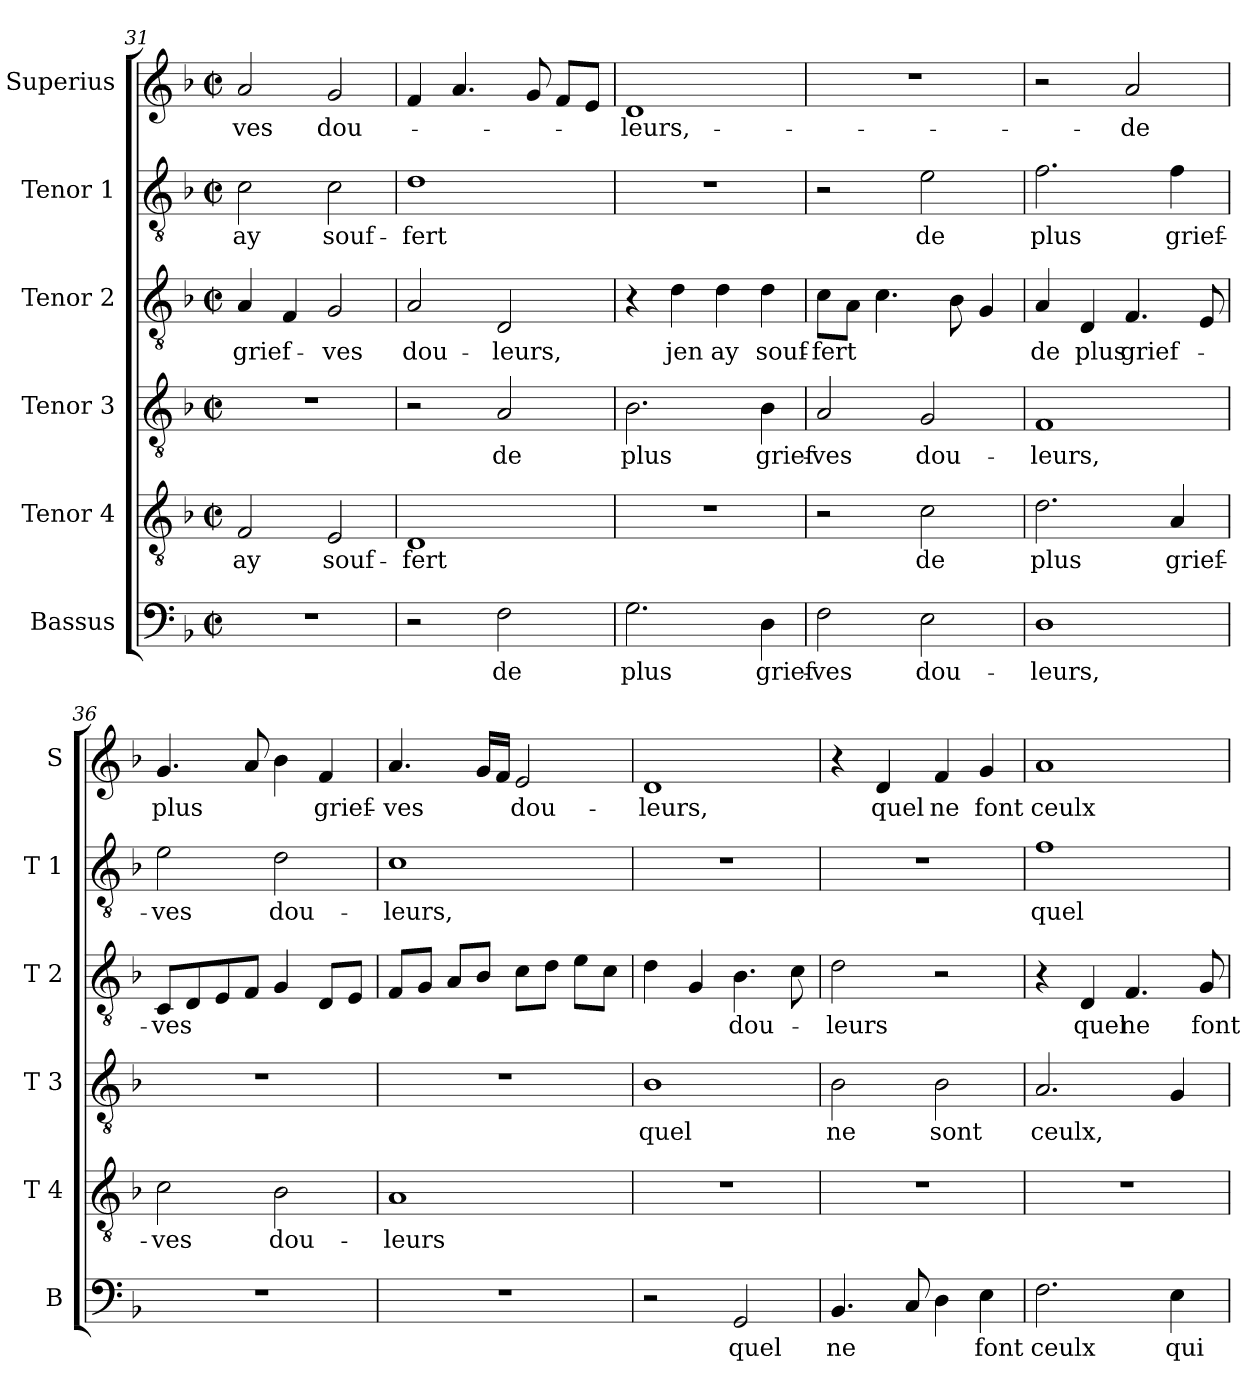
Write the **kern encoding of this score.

**kern	**text	**kern	**text	**kern	**text	**kern	**text	**kern	**text	**kern	**text
*part6	*part6	*part5	*part5	*part4	*part4	*part3	*part3	*part2	*part2	*part1	*part1
*staff6	*staff6	*staff5	*staff5	*staff4	*staff4	*staff3	*staff3	*staff2	*staff2	*staff1	*staff1
*I"Bassus	*	*I"Tenor 4	*	*I"Tenor 3	*	*I"Tenor 2	*	*I"Tenor 1	*	*I"Superius	*
*I'B	*	*I'T 4	*	*I'T 3	*	*I'T 2	*	*I'T 1	*	*I'S	*
*clefF4	*	*clefGv2	*	*clefGv2	*	*clefGv2	*	*clefGv2	*	*clefG2	*
*k[b-]	*	*k[b-]	*	*k[b-]	*	*k[b-]	*	*k[b-]	*	*k[b-]	*
*F:	*	*F:	*	*F:	*	*F:	*	*F:	*	*F:	*
*M2/2	*	*M2/2	*	*M2/2	*	*M2/2	*	*M2/2	*	*M2/2	*
*met(c|)	*	*met(c|)	*	*met(c|)	*	*met(c|)	*	*met(c|)	*	*met(c|)	*
=31	=31	=31	=31	=31	=31	=31	=31	=31	=31	=31	=31
!	!	!	!LO:LY:b	!	!	!	!LO:LY:b	!	!LO:LY:b	!	!LO:LY:b
1r	.	2F/	ay	1r	.	4A/	grief-	2c\	ay	2a/	-ves
.	.	.	.	.	.	4F/	.	.	.	.	.
!	!	!	!LO:LY:b	!	!	!	!LO:LY:b	!	!LO:LY:b	!	!LO:LY:b
.	.	2E/	souf-	.	.	2G/	-ves	2c\	souf-	2g/	dou-
=32	=32	=32	=32	=32	=32	=32	=32	=32	=32	=32	=32
!	!	!	!LO:LY:b	!	!	!	!LO:LY:b	!	!LO:LY:b	!	!
2r	.	1D	-fert	2r	.	2A/	dou-	1d	-fert	4f/	.
.	.	.	.	.	.	.	.	.	.	4.a/	.
!	!LO:LY:b	!	!	!	!LO:LY:b	!	!LO:LY:b	!	!	!	!
2F\	de	.	.	2A/	de	2D/	-leurs,	.	.	.	.
.	.	.	.	.	.	.	.	.	.	8g/	.
.	.	.	.	.	.	.	.	.	.	8f/L	.
.	.	.	.	.	.	.	.	.	.	8e/J	.
=33	=33	=33	=33	=33	=33	=33	=33	=33	=33	=33	=33
!	!LO:LY:b	!	!	!	!LO:LY:b	!	!	!	!	!	!LO:LY:b
2.G\	plus	1r	.	2.B-\	plus	4r	.	1r	.	1d	-leurs,-
!	!	!	!	!	!	!	!LO:LY:b	!	!	!	!
.	.	.	.	.	.	4d\	jen	.	.	.	.
!	!	!	!	!	!	!	!LO:LY:b	!	!	!	!
.	.	.	.	.	.	4d\	ay	.	.	.	.
!	!LO:LY:b	!	!	!	!LO:LY:b	!	!LO:LY:b	!	!	!	!
4D\	grief-	.	.	4B-\	grief-	4d\	souf-	.	.	.	.
=34	=34	=34	=34	=34	=34	=34	=34	=34	=34	=34	=34
!	!LO:LY:b	!	!	!	!LO:LY:b	!	!LO:LY:b	!	!	!	!
2F\	-ves	2r	.	2A/	-ves	8c\L	-fert	2r	.	1r	.
.	.	.	.	.	.	8A\J	.	.	.	.	.
.	.	.	.	.	.	4.c\	.	.	.	.	.
!	!LO:LY:b	!	!LO:LY:b	!	!LO:LY:b	!	!	!	!LO:LY:b	!	!
2E\	dou-	2c\	de	2G/	dou-	.	.	2e\	de	.	.
.	.	.	.	.	.	8B-\	.	.	.	.	.
.	.	.	.	.	.	4G/	.	.	.	.	.
=35	=35	=35	=35	=35	=35	=35	=35	=35	=35	=35	=35
!	!LO:LY:b	!	!LO:LY:b	!	!LO:LY:b	!	!LO:LY:b	!	!LO:LY:b	!	!
1D	-leurs,	2.d\	plus	1F	-leurs,	4A/	de	2.f\	plus	2r	.
!	!	!	!	!	!	!	!LO:LY:b	!	!	!	!
.	.	.	.	.	.	4D/	plus	.	.	.	.
!	!	!	!	!	!	!	!LO:LY:b	!	!	!	!LO:LY:b
.	.	.	.	.	.	4.F/	grief-	.	.	2a/	-de
!	!	!	!LO:LY:b	!	!	!	!	!	!LO:LY:b	!	!
.	.	4A/	grief-	.	.	.	.	4f\	grief-	.	.
.	.	.	.	.	.	8E/	.	.	.	.	.
!!LO:PB:g=z
=36	=36	=36	=36	=36	=36	=36	=36	=36	=36	=36	=36
!	!	!	!LO:LY:b	!	!	!	!LO:LY:b	!	!LO:LY:b	!	!LO:LY:b
1r	.	2c\	-ves	1r	.	8C/L	-ves	2e\	-ves	4.g/	plus
.	.	.	.	.	.	8D/	.	.	.	.	.
.	.	.	.	.	.	8E/	.	.	.	.	.
.	.	.	.	.	.	8F/J	.	.	.	8a/	.
!	!	!	!LO:LY:b	!	!	!	!	!	!LO:LY:b	!	!
.	.	2B-\	dou-	.	.	4G/	.	2d\	dou-	4b-\	.
!	!	!	!	!	!	!	!	!	!	!	!LO:LY:b
.	.	.	.	.	.	8D/L	.	.	.	4f/	grief-
.	.	.	.	.	.	8E/J	.	.	.	.	.
=37	=37	=37	=37	=37	=37	=37	=37	=37	=37	=37	=37
!	!	!	!LO:LY:b	!	!	!	!	!	!LO:LY:b	!	!LO:LY:b
1r	.	1A	-leurs	1r	.	8F/L	.	1c	-leurs,	4.a/	-ves
.	.	.	.	.	.	8G/J	.	.	.	.	.
.	.	.	.	.	.	8A/L	.	.	.	.	.
.	.	.	.	.	.	8B-/J	.	.	.	16g/LL	.
.	.	.	.	.	.	.	.	.	.	16f/JJ	.
!	!	!	!	!	!	!	!	!	!	!	!LO:LY:b
.	.	.	.	.	.	8c\L	.	.	.	2e/	dou-
.	.	.	.	.	.	8d\J	.	.	.	.	.
.	.	.	.	.	.	8e\L	.	.	.	.	.
.	.	.	.	.	.	8c\J	.	.	.	.	.
=38	=38	=38	=38	=38	=38	=38	=38	=38	=38	=38	=38
!	!	!	!	!	!LO:LY:b	!	!	!	!	!	!LO:LY:b
2r	.	1r	.	1B-	quel	4d\	.	1r	.	1d	-leurs,
.	.	.	.	.	.	4G/	.	.	.	.	.
!	!LO:LY:b	!	!	!	!	!	!LO:LY:b	!	!	!	!
2GG/	quel	.	.	.	.	4.B-\	dou-	.	.	.	.
.	.	.	.	.	.	8c\	.	.	.	.	.
=39	=39	=39	=39	=39	=39	=39	=39	=39	=39	=39	=39
!	!LO:LY:b	!	!	!	!LO:LY:b	!	!LO:LY:b	!	!	!	!
4.BB-/	ne	1r	.	2B-\	ne	2d\	-leurs	1r	.	4r	.
!	!	!	!	!	!	!	!	!	!	!	!LO:LY:b
.	.	.	.	.	.	.	.	.	.	4d/	quel
8C/	.	.	.	.	.	.	.	.	.	.	.
!	!	!	!	!	!LO:LY:b	!	!	!	!	!	!LO:LY:b
4D\	.	.	.	2B-\	sont	2r	.	.	.	4f/	ne
!	!LO:LY:b	!	!	!	!	!	!	!	!	!	!LO:LY:b
4E\	font	.	.	.	.	.	.	.	.	4g/	font
=40	=40	=40	=40	=40	=40	=40	=40	=40	=40	=40	=40
!	!LO:LY:b	!	!	!	!LO:LY:b	!	!	!	!LO:LY:b	!	!LO:LY:b
2.F\	ceulx	1r	.	2.A/	ceulx,	4r	.	1f	quel	1a	ceulx
!	!	!	!	!	!	!	!LO:LY:b	!	!	!	!
.	.	.	.	.	.	4D/	quel	.	.	.	.
!	!	!	!	!	!	!	!LO:LY:b	!	!	!	!
.	.	.	.	.	.	4.F/	ne	.	.	.	.
!	!LO:LY:b	!	!	!	!	!	!	!	!	!	!
4E\	qui	.	.	4G/	.	.	.	.	.	.	.
!	!	!	!	!	!	!	!LO:LY:b	!	!	!	!
.	.	.	.	.	.	8G/	font	.	.	.	.
=	=	=	=	=	=	=	=	=	=	=	=
*-	*-	*-	*-	*-	*-	*-	*-	*-	*-	*-	*-
